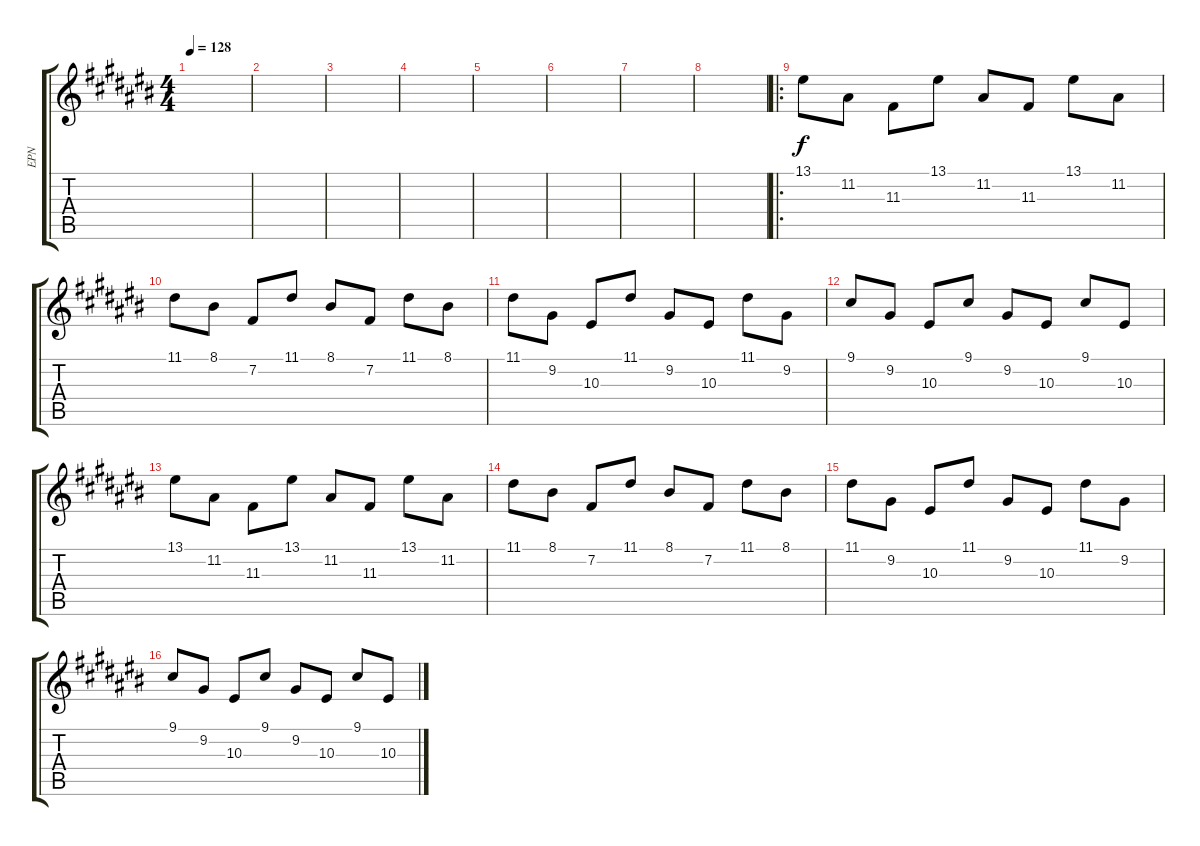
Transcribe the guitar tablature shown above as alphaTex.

\track ("EPN" "EPN") {instrument electricgrandpiano}
\staff {score tabs}
\tuning (E4 B3 G3 D3 A2 E2) {hide}
\ts (4 4)
\tempo 128
\clef g2
\ks c#
|
|
|
|
|
|
|
|
\ro
13.1.8 11.2.8 11.3.8 13.1.8 11.2.8 11.3.8 13.1.8 11.2.8 |
11.1.8 8.1.8 7.2.8 11.1.8 8.1.8 7.2.8 11.1.8 8.1.8 |
11.1.8 9.2.8 10.3.8 11.1.8 9.2.8 10.3.8 11.1.8 9.2.8 |
9.1.8 9.2.8 10.3.8 9.1.8 9.2.8 10.3.8 9.1.8 10.3.8 |
13.1.8 11.2.8 11.3.8 13.1.8 11.2.8 11.3.8 13.1.8 11.2.8 |
11.1.8 8.1.8 7.2.8 11.1.8 8.1.8 7.2.8 11.1.8 8.1.8 |
11.1.8 9.2.8 10.3.8 11.1.8 9.2.8 10.3.8 11.1.8 9.2.8 |
9.1.8 9.2.8 10.3.8 9.1.8 9.2.8 10.3.8 9.1.8 10.3.8
